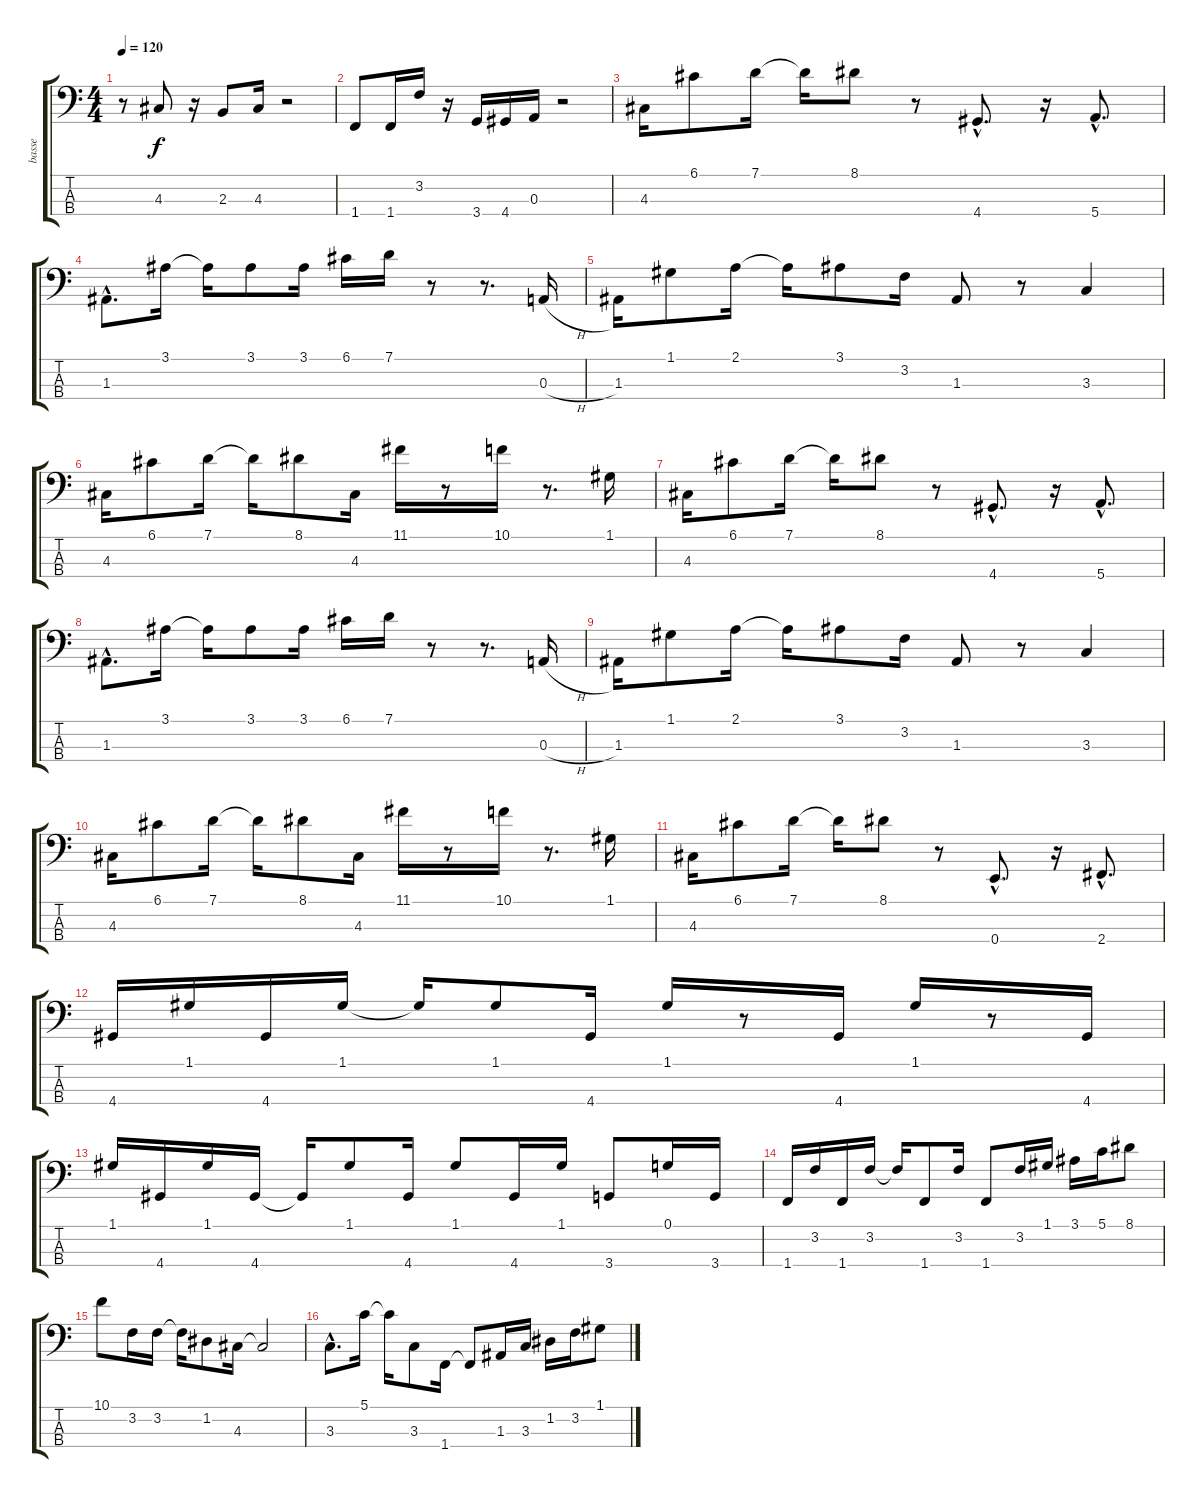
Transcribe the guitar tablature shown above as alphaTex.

\track ("basse" "basse") {instrument electricbassfinger}
\staff {score tabs}
\tuning (G2 D2 A1 E1) {hide}
\ts (4 4)
\tempo 120
\clef f4
\ks c
r.8{dy f} 4.3.8 r.16 2.3.8 4.3.16 r.2 |
1.4.8 1.4.16 3.2.16 r.16 3.4.16 4.4.16 0.3.16 r.2 |
4.3.16 6.1.8 7.1.16 7.1{t}.16 8.1.8 r.8 4.4{hac}.8{d} r.16 5.4{hac}.8{d} |
1.3{hac}.8{d} 3.1.16 3.1{t}.16 3.1.8 3.1.16 6.1.16 7.1.16 r.8 r.8{d} 0.3{h}.16 |
1.3.16 1.1.8 2.1.16 2.1{t}.16 3.1.8 3.2.16 1.3.8 r.8 3.3.4 |
4.3.16 6.1.8 7.1.16 7.1{t}.16 8.1.8 4.3.16 11.1.16 r.8 10.1.16 r.8{d} 1.1.16 |
4.3.16 6.1.8 7.1.16 7.1{t}.16 8.1.8 r.8 4.4{hac}.8{d} r.16 5.4{hac}.8{d} |
1.3{hac}.8{d} 3.1.16 3.1{t}.16 3.1.8 3.1.16 6.1.16 7.1.16 r.8 r.8{d} 0.3{h}.16 |
1.3.16 1.1.8 2.1.16 2.1{t}.16 3.1.8 3.2.16 1.3.8 r.8 3.3.4 |
4.3.16 6.1.8 7.1.16 7.1{t}.16 8.1.8 4.3.16 11.1.16 r.8 10.1.16 r.8{d} 1.1.16 |
4.3.16 6.1.8 7.1.16 7.1{t}.16 8.1.8 r.8 0.4{hac}.8{d} r.16 2.4{hac}.8{d} |
4.4.16 1.1.16 4.4.16 1.1.16 1.1{t}.16 1.1.8 4.4.16 1.1.16 r.8 4.4.16 1.1.16 r.8 4.4.16 |
1.1.16 4.4.16 1.1.16 4.4.16 4.4{t}.16 1.1.8 4.4.16 1.1.8 4.4.16 1.1.16 3.4.8 0.1.16 3.4.16 |
1.4.16 3.2.16 1.4.16 3.2.16 3.2{t}.16 1.4.8 3.2.16 1.4.8 3.2.16 1.1.16 3.1.16 5.1.16 8.1.8 |
10.1.8 3.2.16 3.2.16 3.2{t}.16 1.2.8 4.3.16 4.3{t}.2 |
3.3{hac}.8{d} 5.1.16 5.1{t}.16 3.3.8 1.4.16 1.4{t}.8 1.3.16 3.3.16 1.2.16 3.2.16 1.1.8
